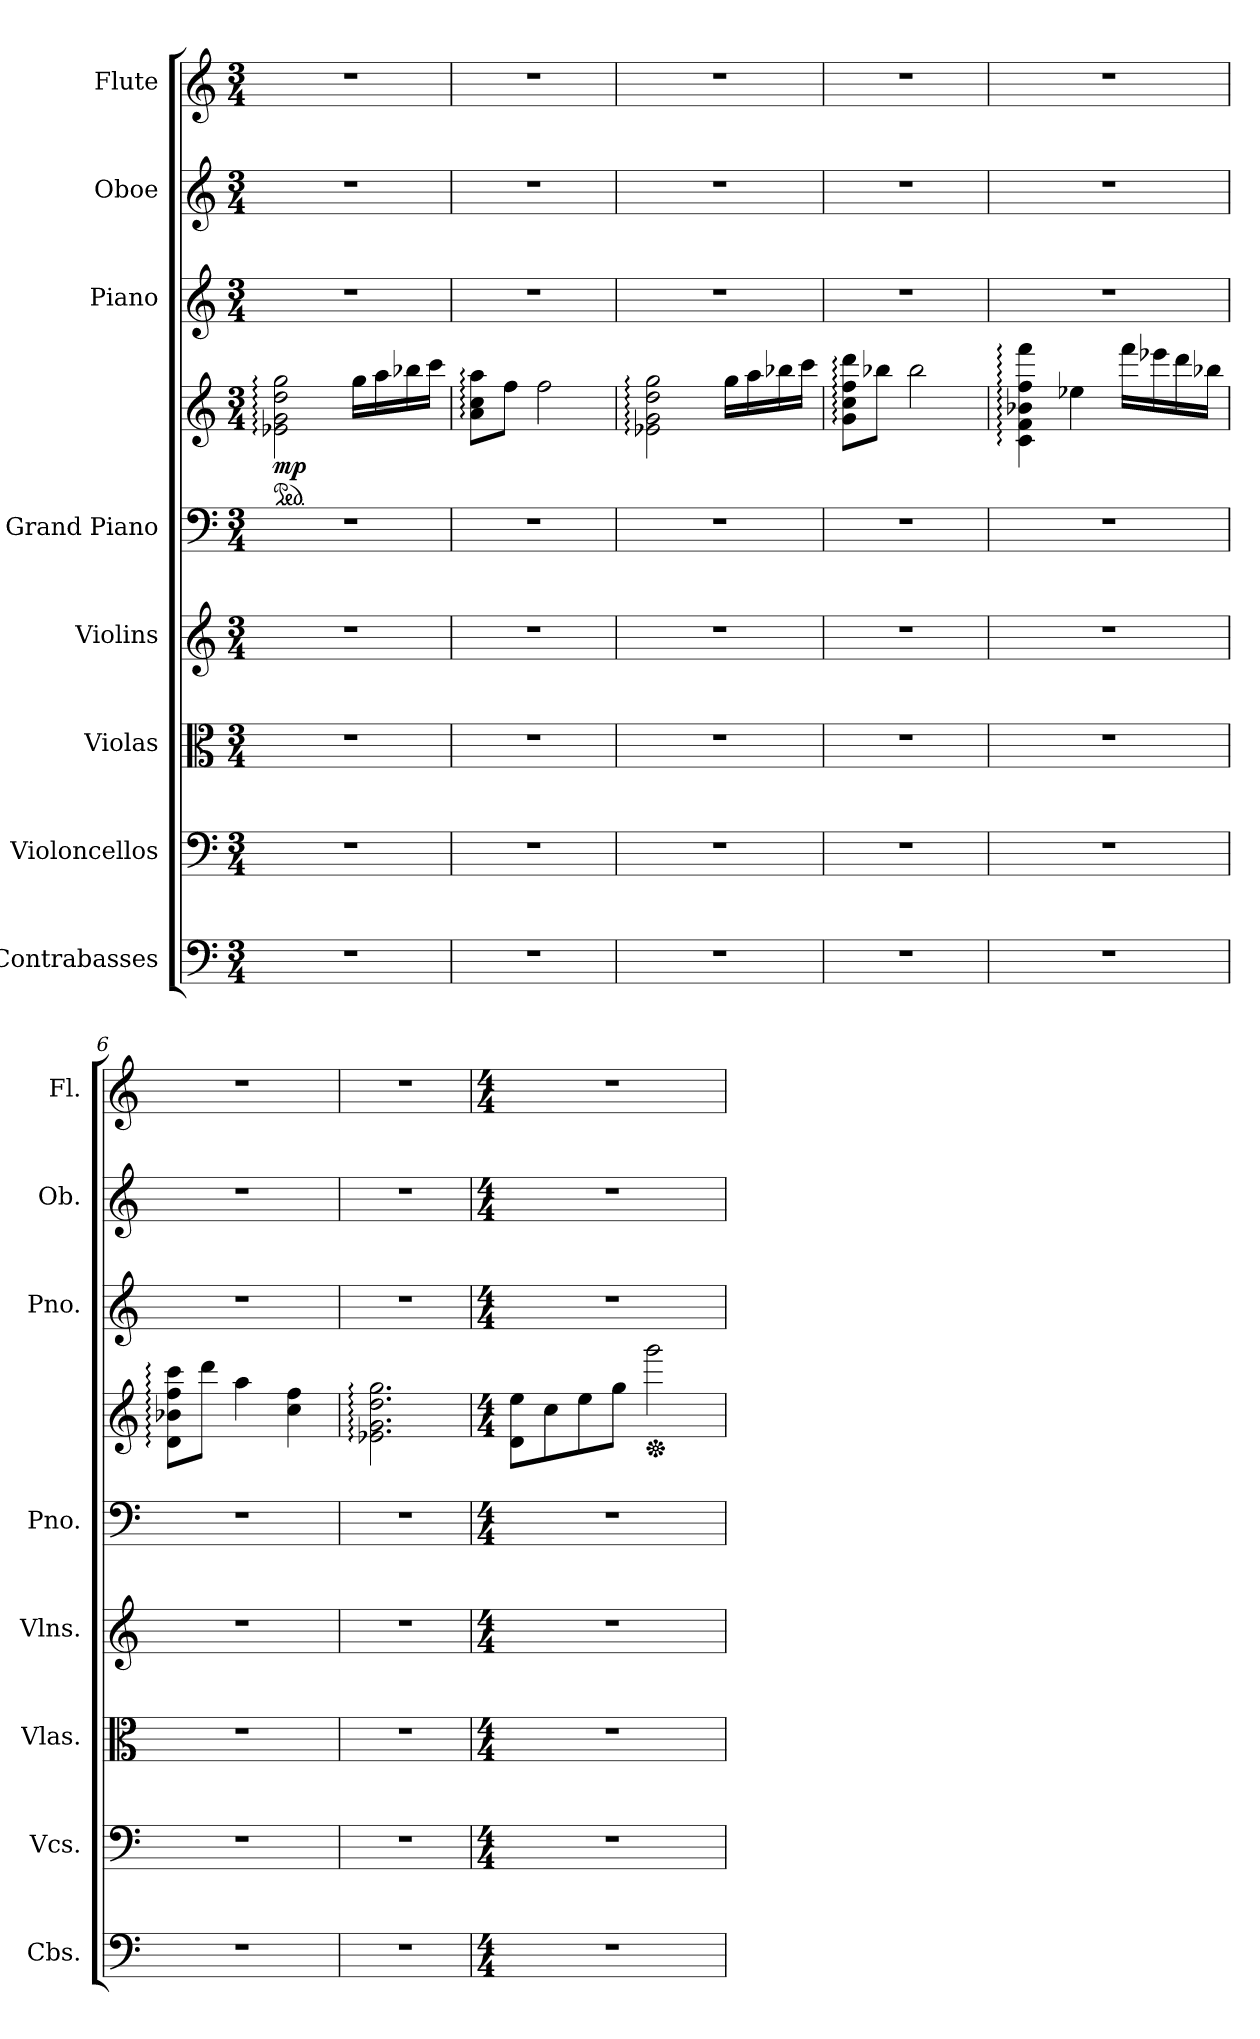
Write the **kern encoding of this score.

**kern	**kern	**kern	**kern	**kern	**kern	**dynam	**kern	**kern	**kern
*part8	*part7	*part6	*part5	*part4	*part4	*part4	*part3	*part2	*part1
*staff9	*staff8	*staff7	*staff6	*staff5	*staff4	*staff4/5	*staff3	*staff2	*staff1
*I"Contrabasses	*I"Violoncellos	*I"Violas	*I"Violins	*I"Grand Piano	*	*	*I"Piano	*I"Oboe	*I"Flute
*I'Cbs.	*I'Vcs.	*I'Vlas.	*I'Vlns.	*I'Pno.	*	*	*I'Pno.	*I'Ob.	*I'Fl.
*clefF4	*clefF4	*clefC3	*clefG2	*clefF4	*clefG2	*	*clefG2	*clefG2	*clefG2
*ITrd7c12	*	*	*	*	*	*	*	*	*
*k[]	*k[]	*k[]	*k[]	*k[]	*k[]	*	*k[]	*k[]	*k[]
*M3/4	*M3/4	*M3/4	*M3/4	*M3/4	*M3/4	*	*M3/4	*M3/4	*M3/4
*MM60	*MM60	*MM60	*MM60	*MM60	*MM60	*	*MM60	*MM60	*MM60
*	*	*	*	*	*ped	*	*	*	*
=1	=1	=1	=1	=1	=1	=1	=1	=1	=1
!	!	!	!	!	!	!LO:DY:b	!	!	!
2.r	2.r	2.r	2.r	2.r	2e-X\: 2g\: 2dd\: 2gg\:	mp	2.r	2.r	2.r
.	.	.	.	.	16gg\LL	.	.	.	.
.	.	.	.	.	16aa\	.	.	.	.
.	.	.	.	.	16bb-X\	.	.	.	.
.	.	.	.	.	16ccc\JJ	.	.	.	.
=2	=2	=2	=2	=2	=2	=2	=2	=2	=2
2.r	2.r	2.r	2.r	2.r	8a\: 8cc\: 8aa\:L	.	2.r	2.r	2.r
.	.	.	.	.	8ff\J	.	.	.	.
.	.	.	.	.	2ff\	.	.	.	.
=3	=3	=3	=3	=3	=3	=3	=3	=3	=3
2.r	2.r	2.r	2.r	2.r	2e-X\: 2g\: 2dd\: 2gg\:	.	2.r	2.r	2.r
.	.	.	.	.	16gg\LL	.	.	.	.
.	.	.	.	.	16aa\	.	.	.	.
.	.	.	.	.	16bb-X\	.	.	.	.
.	.	.	.	.	16ccc\JJ	.	.	.	.
=4	=4	=4	=4	=4	=4	=4	=4	=4	=4
2.r	2.r	2.r	2.r	2.r	8g\: 8cc\: 8ff\: 8ddd\:L	.	2.r	2.r	2.r
.	.	.	.	.	8bb-X\J	.	.	.	.
.	.	.	.	.	2bb-\	.	.	.	.
=5	=5	=5	=5	=5	=5	=5	=5	=5	=5
2.r	2.r	2.r	2.r	2.r	4c\: 4f\: 4b-X\: 4ff\: 4fff\:	.	2.r	2.r	2.r
.	.	.	.	.	4ee-X\	.	.	.	.
.	.	.	.	.	16fff\LL	.	.	.	.
.	.	.	.	.	16eee-X\	.	.	.	.
.	.	.	.	.	16ddd\	.	.	.	.
.	.	.	.	.	16bb-X\JJ	.	.	.	.
!!LO:PB:g=z
=6	=6	=6	=6	=6	=6	=6	=6	=6	=6
2.r	2.r	2.r	2.r	2.r	8d\: 8b-X\: 8ff\: 8ccc\:L	.	2.r	2.r	2.r
.	.	.	.	.	8ddd\J	.	.	.	.
.	.	.	.	.	4aa\	.	.	.	.
.	.	.	.	.	4cc\ 4ff\	.	.	.	.
=7	=7	=7	=7	=7	=7	=7	=7	=7	=7
2.r	2.r	2.r	2.r	2.r	2.e-X\: 2.g\: 2.dd\: 2.gg\:	.	2.r	2.r	2.r
=8	=8	=8	=8	=8	=8	=8	=8	=8	=8
*M4/4	*M4/4	*M4/4	*M4/4	*M4/4	*M4/4	*	*M4/4	*M4/4	*M4/4
1r	1r	1r	1r	1r	8d\ 8ee\L	.	1r	1r	1r
.	.	.	.	.	8cc\	.	.	.	.
.	.	.	.	.	8ee\	.	.	.	.
.	.	.	.	.	8gg\J	.	.	.	.
*	*	*	*	*	*Xped	*	*	*	*
.	.	.	.	.	2ggg\	.	.	.	.
=	=	=	=	=	=	=	=	=	=
*-	*-	*-	*-	*-	*-	*-	*-	*-	*-
